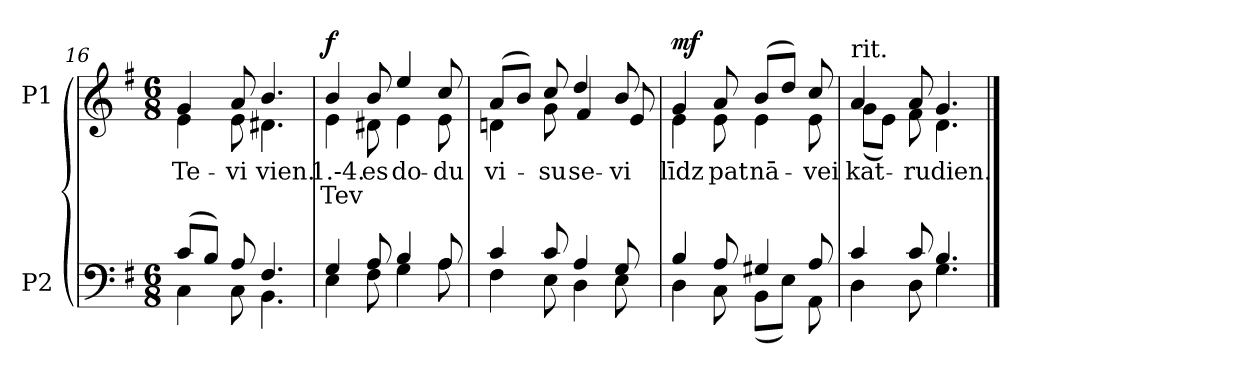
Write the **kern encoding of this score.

**kern	**kern	**text	**text	**dynam
*part2	*part1	*part1	*part1	*part1
*staff2	*staff1	*staff1	*staff1	*staff1
*I"P2	*I"P1	*	*	*
*clefF4	*clefG2	*	*	*
*k[f#]	*k[f#]	*	*	*
*G:	*G:	*	*	*
*M6/8	*M6/8	*	*	*
=16	=16	=16	=16	=16
*^	*	*	*	*
!	!	!	!LO:LY:b:color=#000000	!	!
*	*	*^	*	*	*
(8ci/L	4Ci\	4gi/	4ei\	Te-	.	.
8Bi/J)	.	.	.	.	.	.
!	!	!	!	!LO:LY:b:color=#000000	!	!
8Ai/	8Ci\	8ai/	8ei\	-vi	.	.
!	!	!	!	!LO:LY:b:color=#000000	!	!
4.F#i/	4.BBi\	4.bi/	4.d#Xi\	vien.	.	.
!!LO:LB:g=z	!!
=17	=17	=17	=17	=17	=17	=17
!	!	!	!	!LO:LY:b:color=#000000	!LO:LY:b:color=#000000	!
4Gi/	4Ei\	4bi/	4ei\	1.-4.	Tev	f
!	!	!	!	!LO:LY:b:color=#000000	!	!
8Ai/	8F#i\	8bi/	8d#Xi\	es	.	.
!	!	!	!	!LO:LY:b:color=#000000	!	!
4Bi/	4Gi\	4eei/	4ei\	do-	.	.
!	!	!	!	!LO:LY:b:color=#000000	!	!
8Ai/	8Ai\	8cci/	8ei\	-du	.	.
=18	=18	=18	=18	=18	=18	=18
!	!	!	!	!LO:LY:b:color=#000000	!	!
4ci/	4F#i\	(8ai/L	4dni\	vi-	.	.
.	.	8bi/J)	.	.	.	.
!	!	!	!	!LO:LY:b:color=#000000	!	!
8ci/	8Ei\	8cci/	8gi\	-su	.	.
!	!	!	!	!LO:LY:b:color=#000000	!	!
4Ai/	4Di\	4ddi/	4f#i/	se-	.	.
!	!	!	!	!LO:LY:b:color=#000000	!	!
8Gi/	8Ei\	8bi/	8ei/	-vi	.	.
=19	=19	=19	=19	=19	=19	=19
!	!	!	!	!LO:LY:b:color=#000000	!	!
4Bi/	4Di\	4gi/	4ei\	līdz	.	mf
!	!	!	!	!LO:LY:b:color=#000000	!	!
8Ai/	8Ci\	8ai/	8ei\	pat	.	.
!	!	!	!	!LO:LY:b:color=#000000	!	!
4G#Xi/	(8BBi\L	(8bi/L	4ei\	nā-	.	.
.	8Ei\J)	8ddi/J)	.	.	.	.
!	!	!	!	!LO:LY:b:color=#000000	!	!
8Ai/	8AAi\	8cci/	8ei\	-vei	.	.
=20	=20	=20	=20	=20	=20	=20
!	!	!LO:TX:t=rit.	!	!	!	!
!	!	!	!	!LO:LY:b:color=#000000	!	!
4ci/	4Di\	4ai/	(8gi\L	kat-	.	.
.	.	.	8ei\J)	.	.	.
!	!	!	!	!LO:LY:b:color=#000000	!	!
8ci/	8Di\	8ai/	8f#i\	-ru	.	.
!	!	!	!	!LO:LY:b:color=#000000	!	!
4.Bi/	4.Gi\	4.gi/	4.di\	dien.	.	.
*v	*v	*	*	*	*	*
*	*v	*v	*	*	*
==	==	==	==	==
*-	*-	*-	*-	*-
